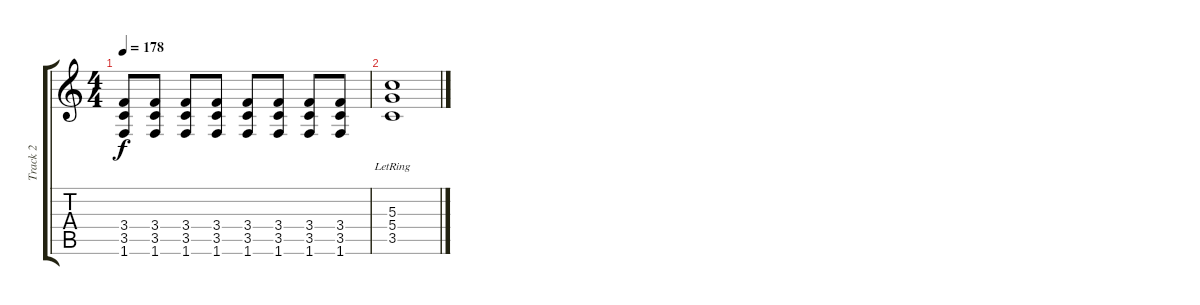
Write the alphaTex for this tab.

\track ("Track 2" "Track 2") {instrument overdrivenguitar}
\staff {score tabs}
\tuning (E4 B3 G3 D3 A2 E2) {hide}
\ts (4 4)
\tempo 178
\clef g2
\ks c
(3.4 3.5 1.6).8{dy f} (3.4 3.5 1.6).8 (3.4 3.5 1.6).8 (3.4 3.5 1.6).8 (3.4 3.5 1.6).8 (3.4 3.5 1.6).8 (3.4 3.5 1.6).8 (3.4 3.5 1.6).8 |
(5.3{lr} 5.4{lr} 3.5{lr}).1
